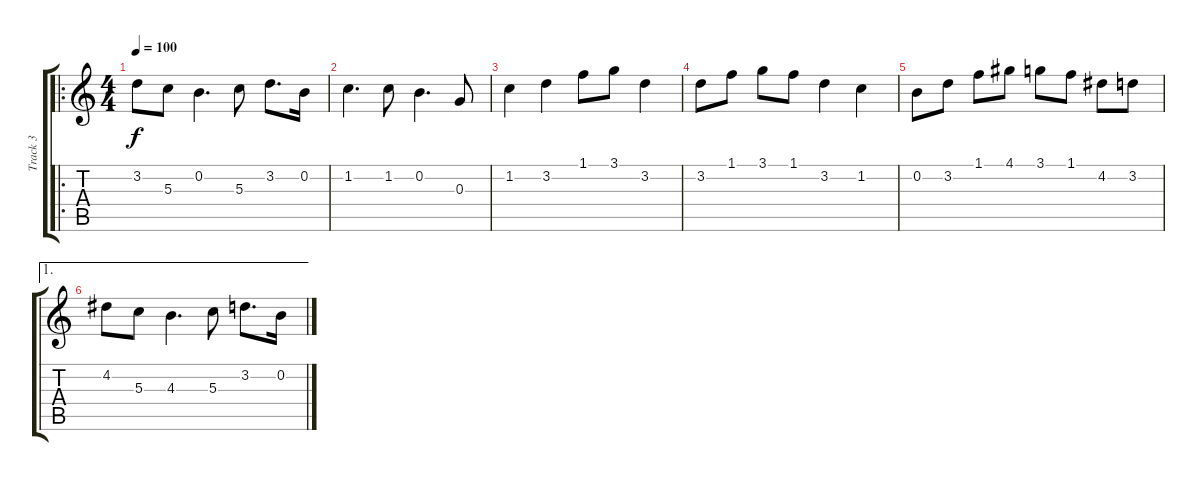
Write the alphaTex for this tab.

\track ("Track 3" "Track 3") {instrument acousticguitarnylon}
\staff {score tabs}
\tuning (E4 B3 G3 D3 A2 E2) {hide}
\ro
\ts (4 4)
\tempo 100
\clef g2
\ks c
3.2.8{dy f} 5.3.8 0.2.4{d} 5.3.8 3.2.8{d} 0.2.16 |
1.2.4{d} 1.2.8 0.2.4{d} 0.3.8 |
1.2.4 3.2.4 1.1.8 3.1.8 3.2.4 |
3.2.8 1.1.8 3.1.8 1.1.8 3.2.4 1.2.4 |
0.2.8 3.2.8 1.1.8 4.1.8 3.1.8 1.1.8 4.2.8 3.2.8 |
\ae 1
4.2.8 5.3.8 4.3.4{d} 5.3.8 3.2.8{d} 0.2.16
